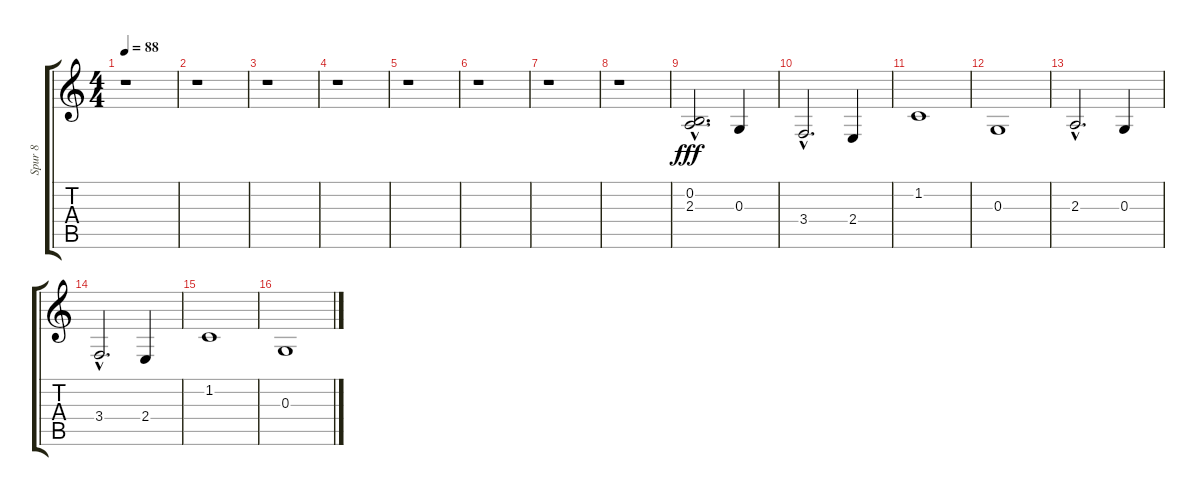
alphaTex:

\track ("Spur 8" "Spur 8") {instrument pad2warm}
\staff {score tabs}
\tuning (E4 B3 G3 D3 A2 E2) {hide}
\ts (4 4)
\tempo 88
\clef g2
\ks c
r.1{dy fff} |
r.1 |
r.1 |
r.1 |
r.1 |
r.1 |
r.1 |
r.1 |
(0.2 2.3{hac}).2{d} 0.3.4 |
3.4{hac}.2{d} 2.4.4 |
1.2.1 |
0.3.1 |
2.3{hac}.2{d} 0.3.4 |
3.4{hac}.2{d} 2.4.4 |
1.2.1 |
0.3.1
